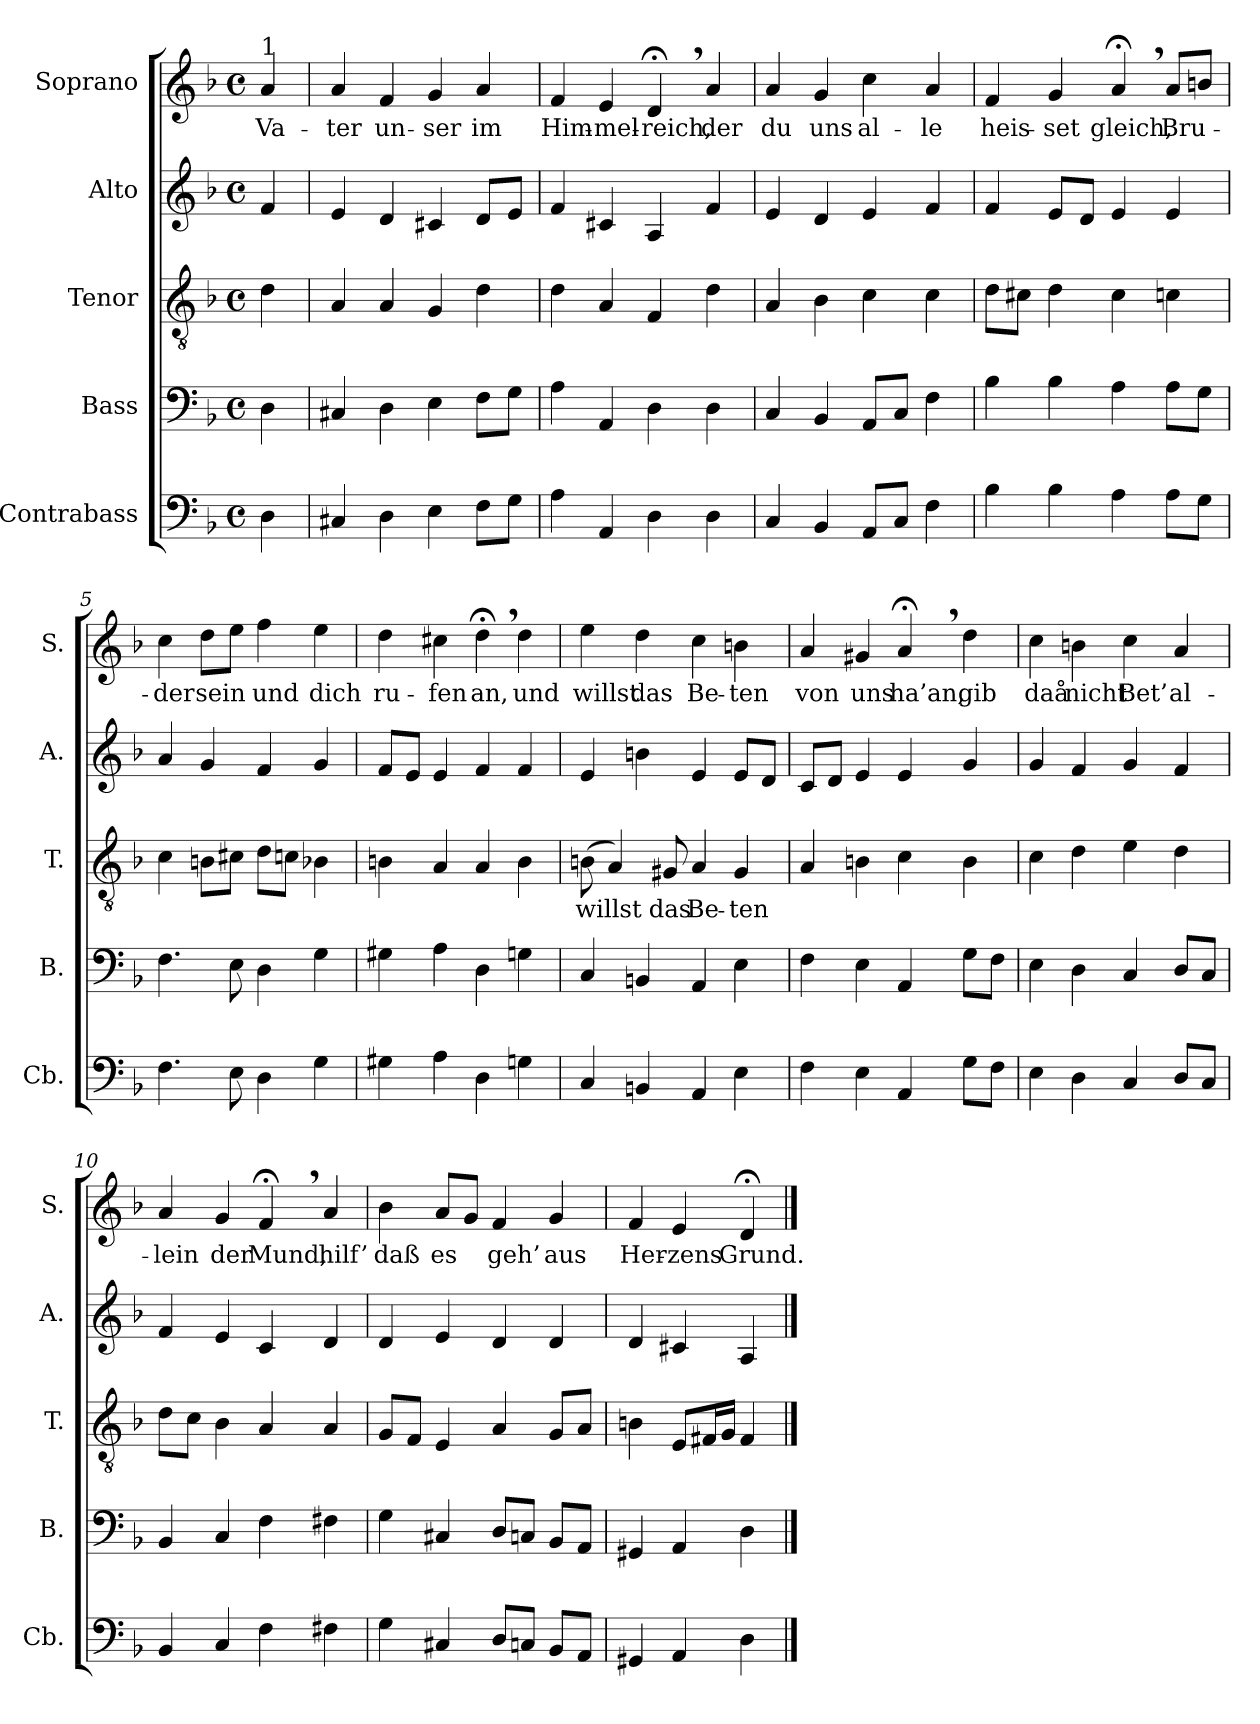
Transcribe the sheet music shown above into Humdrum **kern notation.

**kern	**kern	**kern	**text	**kern	**kern	**text
*part5	*part4	*part3	*part3	*part2	*part1	*part1
*staff5	*staff4	*staff3	*staff3	*staff2	*staff1	*staff1
*I"Contrabass	*I"Bass	*I"Tenor	*	*I"Alto	*I"Soprano	*
*I'Cb.	*I'B.	*I'T.	*	*I'A.	*I'S.	*
*clefF4	*clefF4	*clefGv2	*	*clefG2	*clefG2	*
*ITrd7c12	*	*	*	*	*	*
*k[b-]	*k[b-]	*k[b-]	*	*k[b-]	*k[b-]	*
*M4/4	*M4/4	*M4/4	*	*M4/4	*M4/4	*
*met(c)	*met(c)	*met(c)	*	*met(c)	*met(c)	*
*MM70	*MM70	*MM70	*	*MM70	*MM70	*
=	=	=	=	=	=	=
!	!	!	!	!	!LO:TX:a:t=1	!
!	!	!	!	!	!	!LO:LY:b
4DD\	4D\	4d\	.	4f/	4a/	Va-
!!LO:REH:place=s1:b:fs=73:t=:qo=1
!!LO:REH:place=s1:a:B:fs=74:t=:qo=1
=1	=1	=1	=1	=1	=1	=1
!	!	!	!	!	!	!LO:LY:b
4CC#X/	4C#X/	4A/	.	4e/	4a/	-ter
!	!	!	!	!	!	!LO:LY:b
4DD\	4D\	4A/	.	4d/	4f/	un-
!	!	!	!	!	!	!LO:LY:b
4EE\	4E\	4G/	.	4c#Xi/	4gi/	-ser
!	!	!	!	!	!	!LO:LY:b
8FF\L	8F\L	4d\	.	8di/L	4ai/	im
8GG\J	8G\J	.	.	8e/J	.	.
=2	=2	=2	=2	=2	=2	=2
!	!	!	!	!	!	!LO:LY:b
4AA\	4A\	4dj\	.	4f/	4f/	Him-
!	!	!	!	!	!	!LO:LY:b
4AAA/	4AA/	4A/	.	4c#X/	4e/	-mel-
!	!	!	!	!	!	!LO:LY:b
4DD\	4D\	4F/	.	4A/	4d;<,/	-reich,
!	!	!	!	!	!	!LO:LY:b
4DD\	4D\	4d\	.	4f/	4a/	der
=3	=3	=3	=3	=3	=3	=3
!	!	!	!	!	!	!LO:LY:b
4CC/	4C/	4A/	.	4e/	4a/	du
!	!	!	!	!	!	!LO:LY:b
4BBB-/	4BB-/	4B-\	.	4d/	4g/	uns
!	!	!	!	!	!	!LO:LY:b
8AAA/L	8AA/L	4c\	.	4e/	4cc\	al-
8CC/J	8C/J	.	.	.	.	.
!	!	!	!	!	!	!LO:LY:b
4FF\	4F\	4c\	.	4f/	4a/	-le
=4	=4	=4	=4	=4	=4	=4
!	!	!	!	!	!	!LO:LY:b
4BB-\	4B-\	8d\L	.	4f/	4f/	heis-
.	.	8c#X\J	.	.	.	.
!	!	!	!	!	!	!LO:LY:b
4BB-\	4B-\	4d\	.	8e/L	4g/	-set
.	.	.	.	8d/J	.	.
!	!	!	!	!	!	!LO:LY:b
4AA\	4A\	4c#\	.	4e/	4a;<,/	gleich,
!	!	!	!	!	!	!LO:LY:b
8AA\L	8A\L	4cn\	.	4e/	8a/L	Bru-
8GG\J	8G\J	.	.	.	8bn/J	.
!!LO:LB:g=z
=5	=5	=5	=5	=5	=5	=5
!	!	!	!	!	!	!LO:LY:b
4.FF\	4.F\	4c\	.	4a/	4cc\	-der
!	!	!	!	!	!	!LO:LY:b
.	.	8Bn\L	.	4g/	8dd\L	sein
8EE\	8E\	8c#X\J	.	.	8ee\J	.
!	!	!	!	!	!	!LO:LY:b
4DD\	4D\	8d\L	.	4f/	4ff\	und
.	.	8cn\J	.	.	.	.
!	!	!	!	!	!	!LO:LY:b
4GG\	4G\	4B-X\	.	4g/	4ee\	dich
!!LO:REH:place=s1:b:fs=73:t=
!!LO:REH:place=s1:a:B:fs=74:t=
=6	=6	=6	=6	=6	=6	=6
!	!	!	!	!	!	!LO:LY:b
4GG#X\	4G#X\	4Bn\	.	8f/L	4dd\	ru-
.	.	.	.	8e/J	.	.
!	!	!	!	!	!	!LO:LY:b
4AA\	4A\	4A/	.	4e/	4cc#X\	-fen
!	!	!	!	!	!	!LO:LY:b
4DD\	4D\	4A/	.	4f/	4dd;<,\	an,
!	!	!	!	!	!	!LO:LY:b
4GGn\	4Gn\	4B\	.	4f/	4dd\	und
=7	=7	=7	=7	=7	=7	=7
!	!	!	!LO:LY:b	!	!	!LO:LY:b
4CC/	4C/	(8Bn\	willst	4e/	4ee\	willst
.	.	4A/)	.	.	.	.
!	!	!	!	!	!	!LO:LY:b
4BBBn/	4BBn/	.	.	4bn\	4dd\	das
!	!	!	!LO:LY:b	!	!	!
.	.	8G#X/	das	.	.	.
!	!	!	!LO:LY:b	!	!	!LO:LY:b
4AAA/	4AA/	4A/	Be-	4e/	4cc\	Be-
!	!	!	!LO:LY:b	!	!	!LO:LY:b
4EE\	4E\	4G#/	-ten	8e/L	4bn\	-ten
.	.	.	.	8d/J	.	.
=8	=8	=8	=8	=8	=8	=8
!	!	!	!	!	!	!LO:LY:b
4FF\	4F\	4A/	.	8c/L	4a/	von
.	.	.	.	8d/J	.	.
!	!	!	!	!	!	!LO:LY:b
4EE\	4E\	4Bn\	.	4e/	4g#X/	uns
!	!	!	!	!	!	!LO:LY:b
4AAA/	4AA/	4c\	.	4e/	4a;<,/	ha’an,
!	!	!	!	!	!	!LO:LY:b
8GG\L	8G\L	4B\	.	4g/	4dd\	gib
8FF\J	8F\J	.	.	.	.	.
!!LO:PB:g=z
=9	=9	=9	=9	=9	=9	=9
!	!	!	!	!	!	!LO:LY:b
4EE\	4E\	4c\	.	4g/	4cc\	daå
!	!	!	!	!	!	!LO:LY:b
4DD\	4D\	4d\	.	4f/	4bn\	nicht
!	!	!	!	!	!	!LO:LY:b
4CC/	4C/	4e\	.	4g/	4cc\	Bet’
!	!	!	!	!	!	!LO:LY:b
8DD/L	8D/L	4d\	.	4f/	4a/	al-
8CC/J	8C/J	.	.	.	.	.
=10	=10	=10	=10	=10	=10	=10
!	!	!	!	!	!	!LO:LY:b
4BBB-/	4BB-/	8d\L	.	4f/	4a/	-lein
.	.	8c\J	.	.	.	.
!	!	!	!	!	!	!LO:LY:b
4CC/	4C/	4B-\	.	4e/	4g/	der
!	!	!	!	!	!	!LO:LY:b
4FF\	4F\	4A/	.	4c/	4f;<,/	Mund,
!	!	!	!	!	!	!LO:LY:b
4FF#X\	4F#X\	4A/	.	4d/	4a/	hilf’
=11	=11	=11	=11	=11	=11	=11
!	!	!	!	!	!	!LO:LY:b
4GG\	4G\	8G/L	.	4d/	4b-\	daß
.	.	8F/J	.	.	.	.
!	!	!	!	!	!	!LO:LY:b
4CC#X/	4C#X/	4E/	.	4e/	8a/L	es
.	.	.	.	.	8g/J	.
*	*	*	*	*	*MM66	*
!	!	!	!	!	!	!LO:LY:b
8DD/L	8D/L	4A/	.	4d/	4f/	geh’
8CCn/J	8Cn/J	.	.	.	.	.
*	*	*	*	*	*MM63	*
!	!	!	!	!	!	!LO:LY:b
8BBB-/L	8BB-/L	8G/L	.	4d/	4g/	aus
8AAA/J	8AA/J	8A/J	.	.	.	.
=12	=12	=12	=12	=12	=12	=12
*	*	*	*	*	*MM56	*
!	!	!	!	!	!	!LO:LY:b
4GGG#X/	4GG#X/	4Bn\	.	4d/	4f/	Her-
*	*	*	*	*	*MM50	*
!	!	!	!	!	!	!LO:LY:b
4AAA/	4AA/	8E/L	.	4c#X/	4e/	-zens
.	.	16F#X/L	.	.	.	.
.	.	16G/JJ	.	.	.	.
*	*	*	*	*	*MM40	*
!	!	!	!	!	!	!LO:LY:b
4DD\	4D\	4F#/	.	4A/	4d;</	Grund.
==	==	==	==	==	==	==
*-	*-	*-	*-	*-	*-	*-
